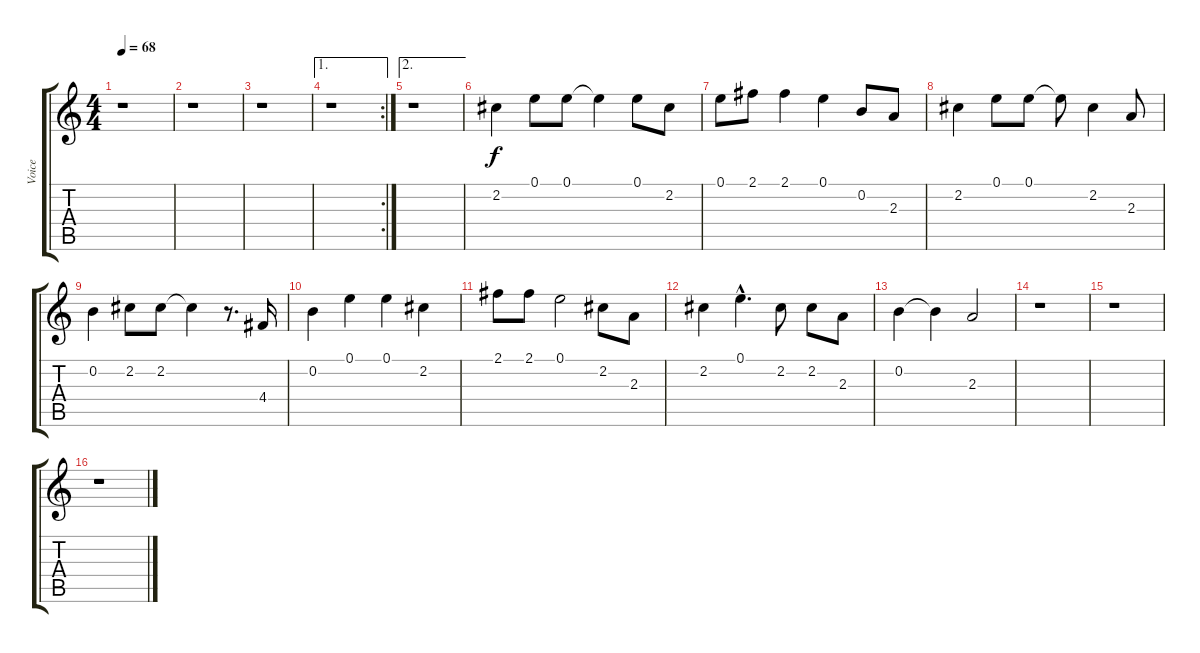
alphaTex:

\track ("Voice" "Voice") {instrument distortionguitar}
\staff {score tabs}
\tuning (E4 B3 G3 D3 A2 E2) {hide}
\ts (4 4)
\tempo 68
\clef g2
\ks c
r.1{dy f instrument distortionguitar} |
r.1 |
r.1 |
\ae 1
\rc 2
r.1 |
\ae 2
r.1 |
2.2.4 0.1.8 0.1.8 0.1{t}.4 0.1.8 2.2.8 |
0.1.8 2.1.8 2.1.4 0.1.4 0.2.8 2.3.8 |
2.2.4 0.1.8 0.1.8 0.1{t}.8 2.2.4 2.3.8 |
0.2.4 2.2.8 2.2.8 2.2{t}.4 r.8{d} 4.4.16 |
0.2.4 0.1.4 0.1.4 2.2.4 |
2.1.8 2.1.8 0.1.2 2.2.8 2.3.8 |
2.2.4 0.1{hac}.4{d} 2.2.8 2.2.8 2.3.8 |
0.2.4 0.2{t}.4 2.3.2 |
r.1 |
r.1 |
r.1
